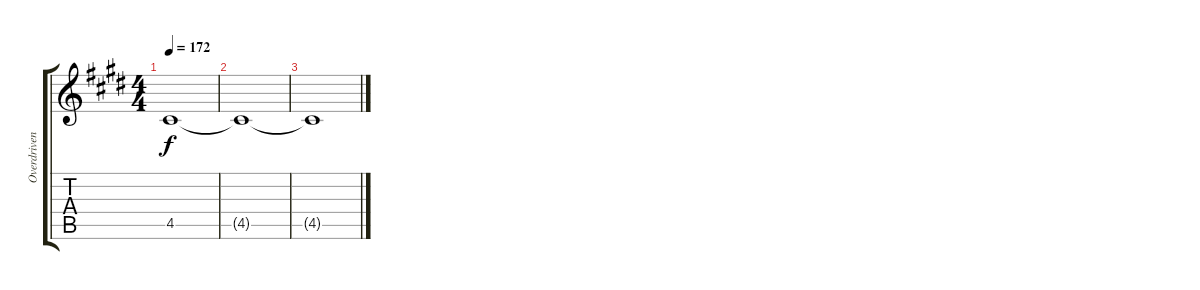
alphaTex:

\track ("Overdriven Guitar 1" "Overdriven") {instrument overdrivenguitar}
\staff {score tabs}
\tuning (E4 B3 G3 D3 A2 E2) {hide}
\ts (4 4)
\tempo 172
\clef g2
\ks e
4.5{t}.1{dy f} |
4.5{t}.1 |
4.5{t}.1
